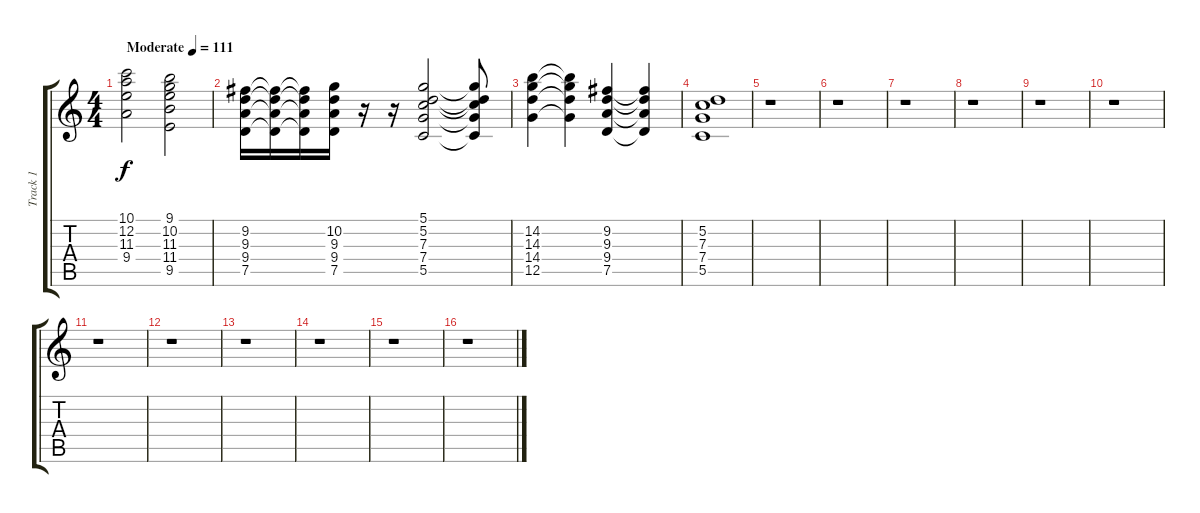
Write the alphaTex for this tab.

\track ("Track 1" "Track 1") {instrument acousticguitarsteel}
\staff {score tabs}
\tuning (D4 A3 F3 C3 G2 C2) {hide}
\ts (4 4)
\tempo (111 "Moderate")
\clef g2
\ks c
(10.1 12.2 11.3 9.4).2{lyrics (0 "") lyrics (1 "") lyrics (2 "") lyrics (3 "") lyrics (4 "") dy f instrument acousticguitarsteel} (9.1 10.2 11.3 11.4 9.5).2{lyrics (0 "") lyrics (1 "") lyrics (2 "") lyrics (3 "") lyrics (4 "")} |
(9.2 9.3 9.4 7.5).16{lyrics (0 "") lyrics (1 "") lyrics (2 "") lyrics (3 "") lyrics (4 "")} (9.2{t} 9.3{t} 9.4{t} 7.5{t}).16{lyrics (0 "") lyrics (1 "") lyrics (2 "") lyrics (3 "") lyrics (4 "")} (9.2{t} 9.3{t} 9.4{t} 7.5{t}).16 (10.2 9.3 9.4 7.5).16 r.16 r.16 (5.1 5.2 7.3 7.4 5.5).2 (5.1{t} 5.2{t} 7.3{t} 7.4{t} 5.5{t}).8 |
(14.2 14.3 14.4 12.5).4 (14.2{t} 14.3{t} 14.4{t} 12.5{t}).4 (9.2 9.3 9.4 7.5).4 (9.2{t} 9.3{t} 9.4{t} 7.5{t}).4 |
(5.2 7.3 7.4 5.5).1 |
r.1 |
r.1 |
r.1 |
r.1 |
r.1 |
r.1 |
r.1 |
r.1 |
r.1 |
r.1 |
r.1 |
r.1
